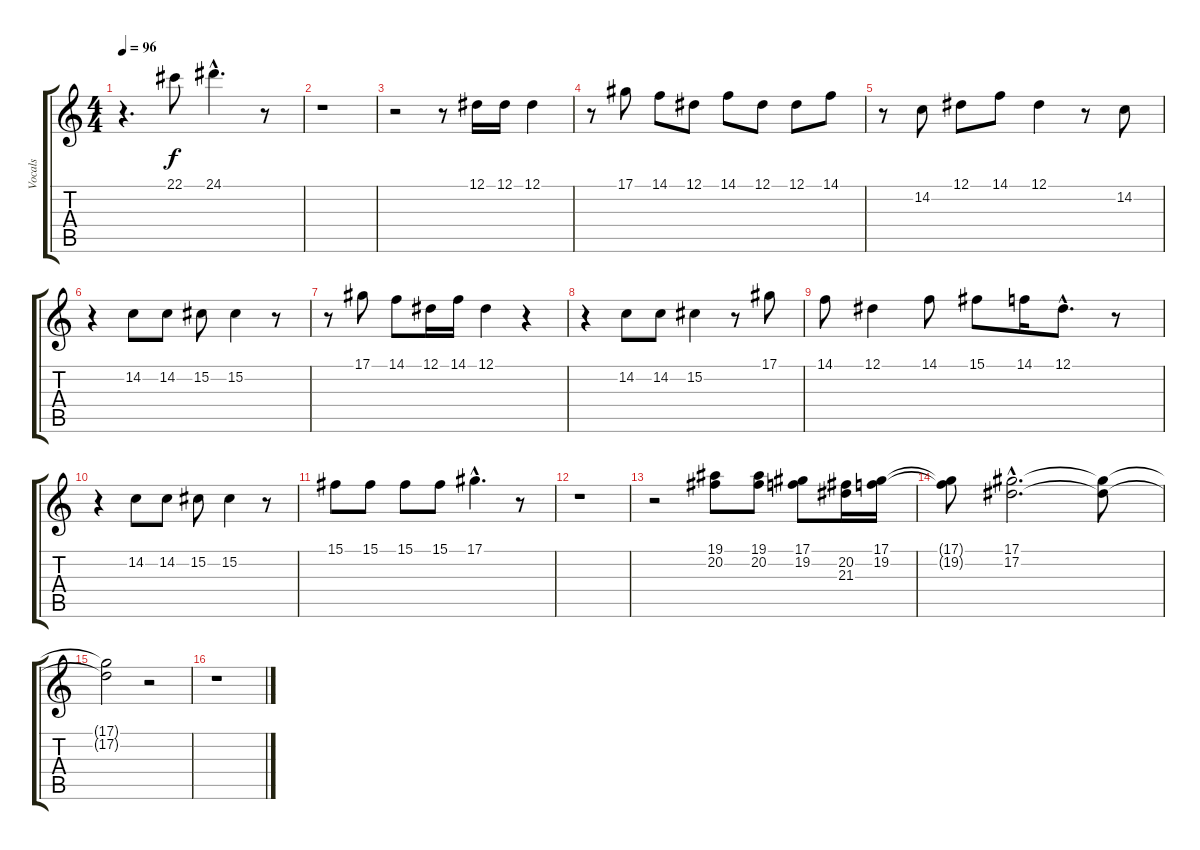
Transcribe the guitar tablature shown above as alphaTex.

\track ("Vocals" "Vocals") {instrument flute}
\staff {score tabs}
\tuning (Eb4 Bb3 Gb3 Db3 Ab2 Eb2) {hide}
\ts (4 4)
\tempo 96
\clef g2
\ks c
r.4{d dy f} 22.1.8 24.1{hac}.4{d} r.8 |
r.1 |
r.2 r.8 12.1.16 12.1.16 12.1.4 |
r.8 17.1.8 14.1.8 12.1.8 14.1.8 12.1.8 12.1.8 14.1.8 |
r.8 14.2.8 12.1.8 14.1.8 12.1.4 r.8 14.2.8 |
r.4 14.2.8 14.2.8 15.2.8 15.2.4 r.8 |
r.8 17.1.8 14.1.8 12.1.16 14.1.16 12.1.4 r.4 |
r.4 14.2.8 14.2.8 15.2.4 r.8 17.1.8 |
14.1.8 12.1.4 14.1.8 15.1.8 14.1.16 12.1{hac}.8{d} r.8 |
r.4 14.2.8 14.2.8 15.2.8 15.2.4 r.8 |
15.1.8 15.1.8 15.1.8 15.1.8 17.1{hac}.4{d} r.8 |
r.1 |
r.2 (19.1 20.2).8 (19.1 20.2).8 (17.1 19.2).8 (20.2 21.3).16 (17.1 19.2).16 |
(17.1{t} 19.2{t}).8 (17.1{hac} 17.2{hac}).2{d} (17.1{t} 17.2{t}).8 |
(17.1{t} 17.2{t}).2 r.2 |
r.1
